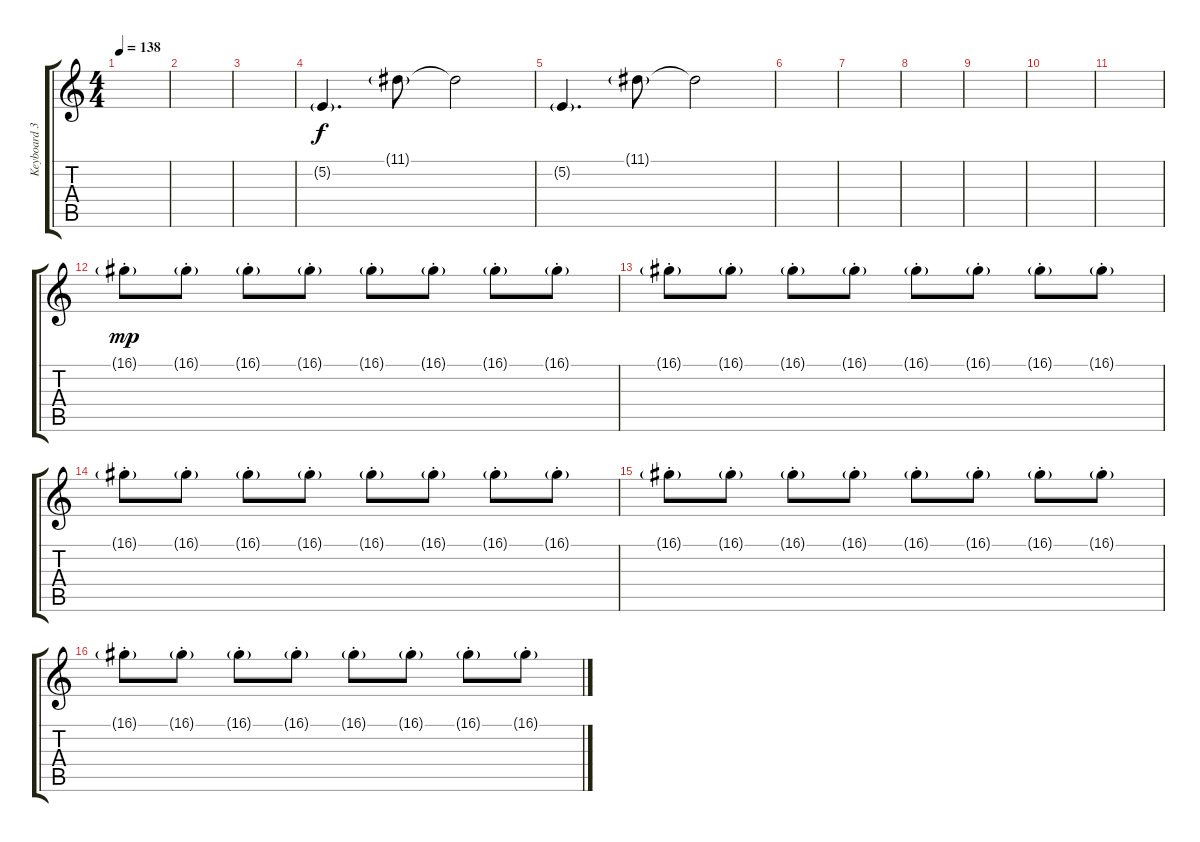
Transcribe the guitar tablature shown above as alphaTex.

\track ("Keyboard 3" "Keyboard 3") {instrument lead1square}
\staff {score tabs}
\tuning (E4 B3 G3 D3 A2 E2) {hide}
\ts (4 4)
\tempo 138
\clef g2
\ks c
|
|
|
5.2{g}.4{d} 11.1{g}.8 11.1{t}.2 |
5.2{g}.4{d} 11.1{g}.8 11.1{t}.2 |
|
|
|
|
|
|
16.1{g st}.8{dy mp} 16.1{g st}.8 16.1{g st}.8 16.1{g st}.8 16.1{g st}.8 16.1{g st}.8 16.1{g st}.8 16.1{g st}.8 |
16.1{g st}.8 16.1{g st}.8 16.1{g st}.8 16.1{g st}.8 16.1{g st}.8 16.1{g st}.8 16.1{g st}.8 16.1{g st}.8 |
16.1{g st}.8 16.1{g st}.8 16.1{g st}.8 16.1{g st}.8 16.1{g st}.8 16.1{g st}.8 16.1{g st}.8 16.1{g st}.8 |
16.1{g st}.8 16.1{g st}.8 16.1{g st}.8 16.1{g st}.8 16.1{g st}.8 16.1{g st}.8 16.1{g st}.8 16.1{g st}.8 |
16.1{g st}.8 16.1{g st}.8 16.1{g st}.8 16.1{g st}.8 16.1{g st}.8 16.1{g st}.8 16.1{g st}.8 16.1{g st}.8
